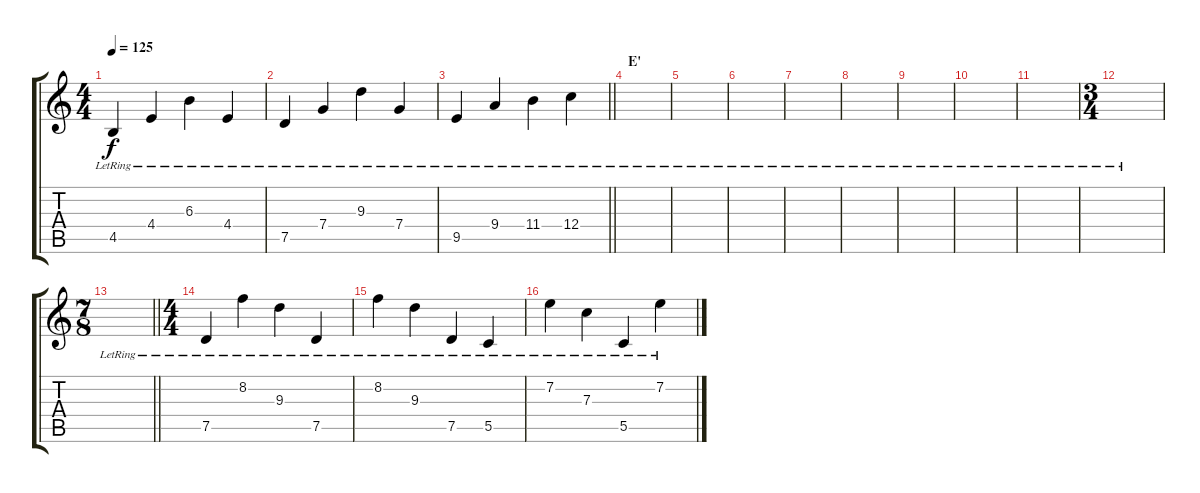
\track "" {instrument distortionguitar}
\staff {score tabs}
\tuning (D4 A3 F3 C3 G2 C2) {hide}
\ts (4 4)
\tempo 125
\clef g2
\ks c
4.5{lr}.4{dy f} 4.4{lr}.4 6.3{lr}.4 4.4{lr}.4 |
7.5{lr}.4 7.4{lr}.4 9.3{lr}.4 7.4{lr}.4 |
\barLineRight lightlight
9.5{lr}.4 9.4{lr}.4 11.4{lr}.4 12.4{lr}.4 |
\section ("" "E'")
|
|
|
|
|
|
|
|
\ts (3 4)
|
\ts (7 8)
\barLineRight lightlight
|
\ts (4 4)
\section ("" "")
7.5{lr}.4{instrument acousticguitarsteel} 8.2{lr}.4 9.3{lr}.4 7.5{lr}.4 |
8.2{lr}.4 9.3{lr}.4 7.5{lr}.4 5.5{lr}.4 |
7.2{lr}.4 7.3{lr}.4 5.5{lr}.4 7.2{lr}.4
